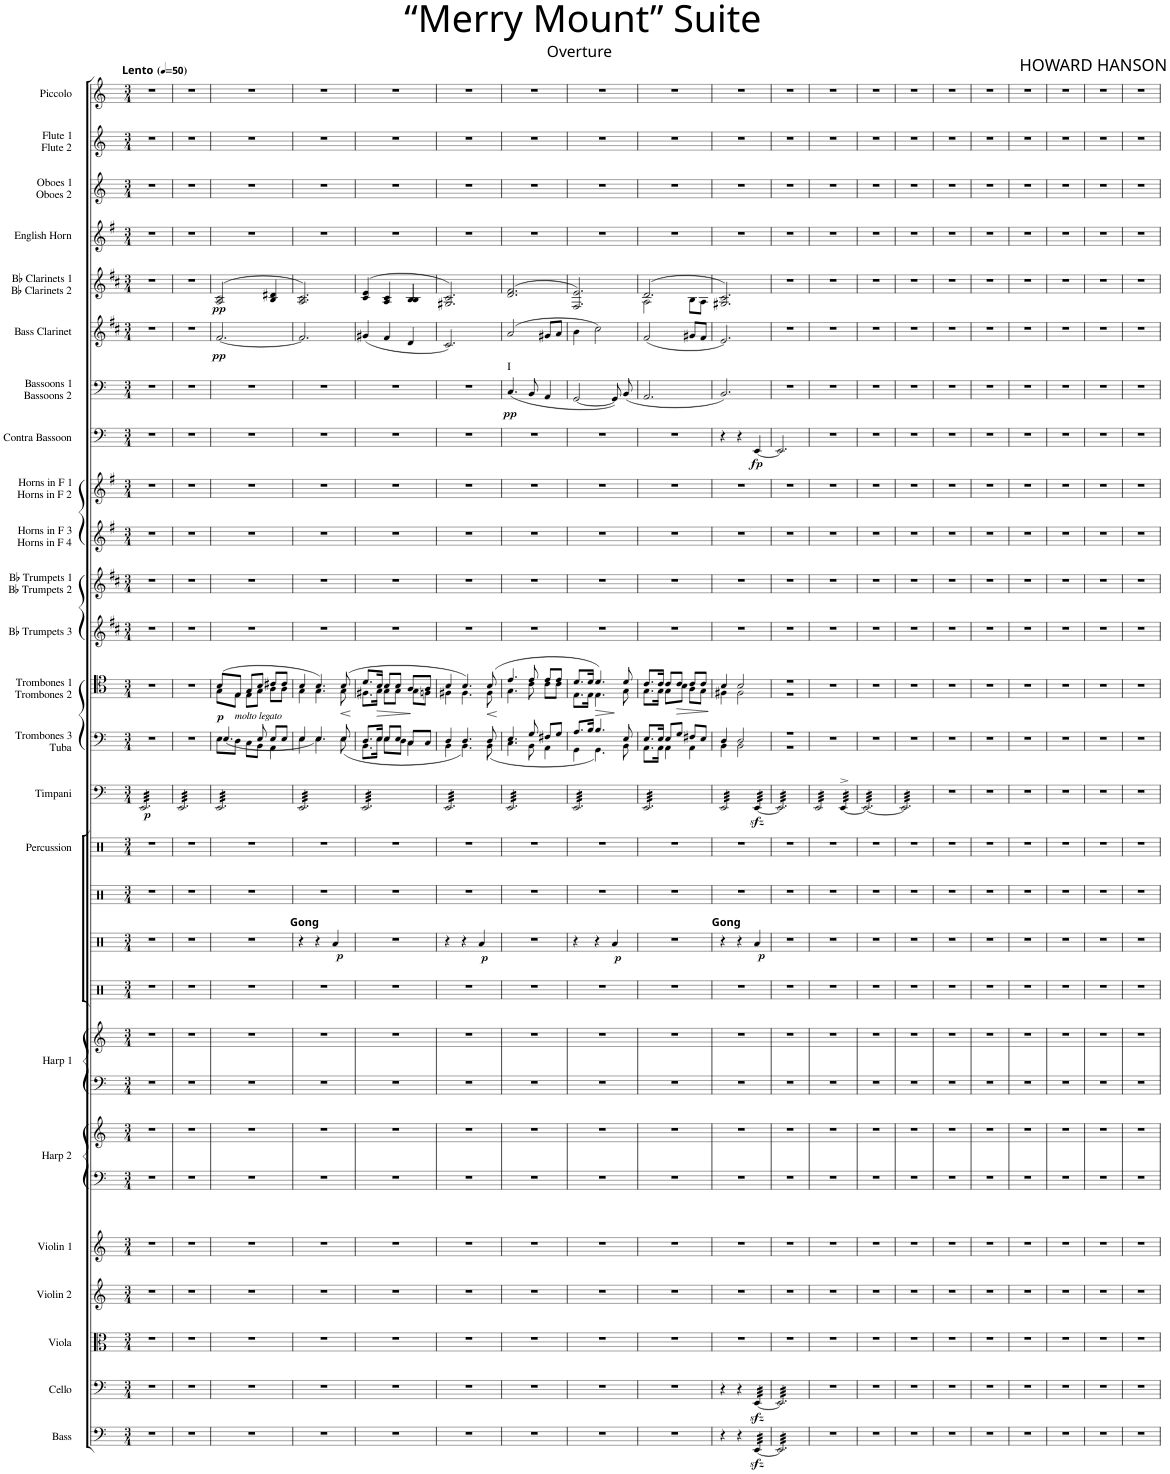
**kern	**kern	**kern	**kern	**kern	**kern	**kern	**kern	**kern	**kern	**kern	**dynam	**kern	**kern	**kern	**dynam	**kern	**kern	**dynam	**kern	**kern	**kern	**kern	**kern	**dynam	**kern	**dynam	**kern	**dynam	**kern	**dynam	**kern	**kern	**kern	**kern
*part26	*part25	*part24	*part23	*part22	*part21	*part21	*part20	*part20	*part19	*part18	*part18	*part17	*part16	*part15	*part15	*part14	*part13	*part13	*part12	*part11	*part10	*part9	*part8	*part8	*part7	*part7	*part6	*part6	*part5	*part5	*part4	*part3	*part2	*part1
*staff28	*staff27	*staff26	*staff25	*staff24	*staff23	*staff22	*staff21	*staff20	*staff19	*staff18	*staff18	*staff17	*staff16	*staff15	*staff15	*staff14	*staff13	*staff13	*staff12	*staff11	*staff10	*staff9	*staff8	*staff8	*staff7	*staff7	*staff6	*staff6	*staff5	*staff5	*staff4	*staff3	*staff2	*staff1
*I"Bass	*I"Cello	*I"Viola	*I"Violin 2	*I"Violin 1	*I"Harp 2	*	*I"Harp 1	*	*I"Cymbal	*I"Tam-Tam	*	*I"Cymbal	*I"Percussion	*I"Timpani	*	*I"Trombones 3 Tuba	*I"Trombones 1 Trombones 2	*	*I"Bb Trumpets 3	*I"Bb Trumpets 1 Bb Trumpets 2	*I"Horns in F 3 Horns in F 4	*I"Horns in F 1 Horns in F 2	*I"Contra Bassoon	*	*I"Bassoons 1 Bassoons 2	*	*I"Bass Clarinet	*	*I"Bb Clarinets 1 Bb Clarinets 2	*	*I"English Horn	*I"Oboes 1 Oboes 2	*I"Flute 1 Flute 2	*I"Piccolo
*I'Bass	*I'Cello	*I'Viola	*I'Viol. 2	*I'Viol. 1	*I'Harp 2	*	*I'Harp 1	*	*I'Cym	*	*	*I'Cym	*I'Percussion	*I'Timp.	*	*I'Trbs. 3 Tuba	*I'Trbs. 1 Trbs. 2	*	*I'Trpts. 3	*I'Trpts. 1 Trpts. 2	*I'Hns. 3 Hns. 4	*I'Hns. 1 Hns. 2	*I'C. B'ss'n	*	*I'B'ss'ns 1 B'ss'ns 2	*	*I'Bass. Cl.	*	*I'Cls. 1 Cls. 2	*	*I'Engl. Hn.	*I'Obs. 1 Obs. 2	*	*I'Picc.
*clefF4	*clefF4	*clefC3	*clefG2	*clefG2	*clefF4	*clefG2	*clefF4	*clefG2	*clefX	*clefX	*	*clefX	*clefX	*clefF4	*	*clefF4	*clefC4	*	*clefG2	*clefG2	*clefG2	*clefG2	*clefF4	*	*clefF4	*	*clefG2	*	*clefG2	*	*clefG2	*clefG2	*clefG2	*clefG2
*Trd7c12	*	*	*	*	*	*	*	*	*	*	*	*	*	*	*	*	*	*	*Trd1c2	*Trd1c2	*Trd4c7	*Trd4c7	*Trd7c12	*	*	*	*Trd8c14	*	*Trd1c2	*	*Trd4c7	*	*	*Trd-7c-12
*k[]	*k[]	*k[]	*k[]	*k[]	*k[]	*k[]	*k[]	*k[]	*k[]	*k[]	*	*k[]	*k[]	*k[]	*	*k[]	*k[]	*	*k[f#c#]	*k[f#c#]	*k[f#]	*k[f#]	*k[]	*	*k[]	*	*k[f#c#]	*	*k[f#c#]	*	*k[f#]	*k[]	*k[]	*k[]
*M3/4	*M3/4	*M3/4	*M3/4	*M3/4	*M3/4	*M3/4	*M3/4	*M3/4	*M3/4	*M3/4	*	*M3/4	*M3/4	*M3/4	*	*M3/4	*M3/4	*	*M3/4	*M3/4	*M3/4	*M3/4	*M3/4	*	*M3/4	*	*M3/4	*	*M3/4	*	*M3/4	*M3/4	*M3/4	*M3/4
*MM50	*MM50	*MM50	*MM50	*MM50	*MM50	*MM50	*MM50	*MM50	*MM50	*MM50	*	*MM50	*MM50	*MM50	*	*MM50	*MM50	*	*MM50	*MM50	*MM50	*MM50	*MM50	*	*MM50	*	*MM50	*	*MM50	*	*MM50	*MM50	*MM50	*MM50
=1	=1	=1	=1	=1	=1	=1	=1	=1	=1	=1	=1	=1	=1	=1	=1	=1	=1	=1	=1	=1	=1	=1	=1	=1	=1	=1	=1	=1	=1	=1	=1	=1	=1	=1
!	!	!	!	!	!	!	!	!	!	!	!	!	!	!	!	!	!	!	!	!	!	!	!	!	!	!	!	!	!	!	!	!	!	!LO:TX:a:B:t=Lento
!	!	!	!	!	!	!	!	!	!	!	!	!	!	!	!LO:DY:b	!	!	!	!	!	!	!	!	!	!	!	!	!	!	!	!	!	!	!
*	*	*	*	*	*	*	*	*	*	*	*	*	*	*tremolo	*	*	*	*	*	*	*	*	*	*	*	*	*	*	*	*	*	*	*	*
2.r	2.r	2.r	2.r	2.r	2.r	2.r	2.r	2.r	2.r	2.r	.	2.r	2.r	32EE/LLL	p	2.r	2.r	.	2.r	2.r	2.r	2.r	2.r	.	2.r	.	2.r	.	2.r	.	2.r	2.r	2.r	2.r
.	.	.	.	.	.	.	.	.	.	.	.	.	.	32EE/	.	.	.	.	.	.	.	.	.	.	.	.	.	.	.	.	.	.	.	.
.	.	.	.	.	.	.	.	.	.	.	.	.	.	32EE/	.	.	.	.	.	.	.	.	.	.	.	.	.	.	.	.	.	.	.	.
.	.	.	.	.	.	.	.	.	.	.	.	.	.	32EE/	.	.	.	.	.	.	.	.	.	.	.	.	.	.	.	.	.	.	.	.
.	.	.	.	.	.	.	.	.	.	.	.	.	.	32EE/	.	.	.	.	.	.	.	.	.	.	.	.	.	.	.	.	.	.	.	.
.	.	.	.	.	.	.	.	.	.	.	.	.	.	32EE/	.	.	.	.	.	.	.	.	.	.	.	.	.	.	.	.	.	.	.	.
.	.	.	.	.	.	.	.	.	.	.	.	.	.	32EE/	.	.	.	.	.	.	.	.	.	.	.	.	.	.	.	.	.	.	.	.
.	.	.	.	.	.	.	.	.	.	.	.	.	.	32EE/	.	.	.	.	.	.	.	.	.	.	.	.	.	.	.	.	.	.	.	.
.	.	.	.	.	.	.	.	.	.	.	.	.	.	32EE/	.	.	.	.	.	.	.	.	.	.	.	.	.	.	.	.	.	.	.	.
.	.	.	.	.	.	.	.	.	.	.	.	.	.	32EE/	.	.	.	.	.	.	.	.	.	.	.	.	.	.	.	.	.	.	.	.
.	.	.	.	.	.	.	.	.	.	.	.	.	.	32EE/	.	.	.	.	.	.	.	.	.	.	.	.	.	.	.	.	.	.	.	.
.	.	.	.	.	.	.	.	.	.	.	.	.	.	32EE/	.	.	.	.	.	.	.	.	.	.	.	.	.	.	.	.	.	.	.	.
.	.	.	.	.	.	.	.	.	.	.	.	.	.	32EE/	.	.	.	.	.	.	.	.	.	.	.	.	.	.	.	.	.	.	.	.
.	.	.	.	.	.	.	.	.	.	.	.	.	.	32EE/	.	.	.	.	.	.	.	.	.	.	.	.	.	.	.	.	.	.	.	.
.	.	.	.	.	.	.	.	.	.	.	.	.	.	32EE/	.	.	.	.	.	.	.	.	.	.	.	.	.	.	.	.	.	.	.	.
.	.	.	.	.	.	.	.	.	.	.	.	.	.	32EE/	.	.	.	.	.	.	.	.	.	.	.	.	.	.	.	.	.	.	.	.
.	.	.	.	.	.	.	.	.	.	.	.	.	.	32EE/	.	.	.	.	.	.	.	.	.	.	.	.	.	.	.	.	.	.	.	.
.	.	.	.	.	.	.	.	.	.	.	.	.	.	32EE/	.	.	.	.	.	.	.	.	.	.	.	.	.	.	.	.	.	.	.	.
.	.	.	.	.	.	.	.	.	.	.	.	.	.	32EE/	.	.	.	.	.	.	.	.	.	.	.	.	.	.	.	.	.	.	.	.
.	.	.	.	.	.	.	.	.	.	.	.	.	.	32EE/	.	.	.	.	.	.	.	.	.	.	.	.	.	.	.	.	.	.	.	.
.	.	.	.	.	.	.	.	.	.	.	.	.	.	32EE/	.	.	.	.	.	.	.	.	.	.	.	.	.	.	.	.	.	.	.	.
.	.	.	.	.	.	.	.	.	.	.	.	.	.	32EE/	.	.	.	.	.	.	.	.	.	.	.	.	.	.	.	.	.	.	.	.
.	.	.	.	.	.	.	.	.	.	.	.	.	.	32EE/	.	.	.	.	.	.	.	.	.	.	.	.	.	.	.	.	.	.	.	.
.	.	.	.	.	.	.	.	.	.	.	.	.	.	32EE/JJJ	.	.	.	.	.	.	.	.	.	.	.	.	.	.	.	.	.	.	.	.
=2	=2	=2	=2	=2	=2	=2	=2	=2	=2	=2	=2	=2	=2	=2	=2	=2	=2	=2	=2	=2	=2	=2	=2	=2	=2	=2	=2	=2	=2	=2	=2	=2	=2	=2
2.r	2.r	2.r	2.r	2.r	2.r	2.r	2.r	2.r	2.r	2.r	.	2.r	2.r	32EE/LLL	.	2.r	2.r	.	2.r	2.r	2.r	2.r	2.r	.	2.r	.	2.r	.	2.r	.	2.r	2.r	2.r	2.r
.	.	.	.	.	.	.	.	.	.	.	.	.	.	32EE/	.	.	.	.	.	.	.	.	.	.	.	.	.	.	.	.	.	.	.	.
.	.	.	.	.	.	.	.	.	.	.	.	.	.	32EE/	.	.	.	.	.	.	.	.	.	.	.	.	.	.	.	.	.	.	.	.
.	.	.	.	.	.	.	.	.	.	.	.	.	.	32EE/	.	.	.	.	.	.	.	.	.	.	.	.	.	.	.	.	.	.	.	.
.	.	.	.	.	.	.	.	.	.	.	.	.	.	32EE/	.	.	.	.	.	.	.	.	.	.	.	.	.	.	.	.	.	.	.	.
.	.	.	.	.	.	.	.	.	.	.	.	.	.	32EE/	.	.	.	.	.	.	.	.	.	.	.	.	.	.	.	.	.	.	.	.
.	.	.	.	.	.	.	.	.	.	.	.	.	.	32EE/	.	.	.	.	.	.	.	.	.	.	.	.	.	.	.	.	.	.	.	.
.	.	.	.	.	.	.	.	.	.	.	.	.	.	32EE/	.	.	.	.	.	.	.	.	.	.	.	.	.	.	.	.	.	.	.	.
.	.	.	.	.	.	.	.	.	.	.	.	.	.	32EE/	.	.	.	.	.	.	.	.	.	.	.	.	.	.	.	.	.	.	.	.
.	.	.	.	.	.	.	.	.	.	.	.	.	.	32EE/	.	.	.	.	.	.	.	.	.	.	.	.	.	.	.	.	.	.	.	.
.	.	.	.	.	.	.	.	.	.	.	.	.	.	32EE/	.	.	.	.	.	.	.	.	.	.	.	.	.	.	.	.	.	.	.	.
.	.	.	.	.	.	.	.	.	.	.	.	.	.	32EE/	.	.	.	.	.	.	.	.	.	.	.	.	.	.	.	.	.	.	.	.
.	.	.	.	.	.	.	.	.	.	.	.	.	.	32EE/	.	.	.	.	.	.	.	.	.	.	.	.	.	.	.	.	.	.	.	.
.	.	.	.	.	.	.	.	.	.	.	.	.	.	32EE/	.	.	.	.	.	.	.	.	.	.	.	.	.	.	.	.	.	.	.	.
.	.	.	.	.	.	.	.	.	.	.	.	.	.	32EE/	.	.	.	.	.	.	.	.	.	.	.	.	.	.	.	.	.	.	.	.
.	.	.	.	.	.	.	.	.	.	.	.	.	.	32EE/	.	.	.	.	.	.	.	.	.	.	.	.	.	.	.	.	.	.	.	.
.	.	.	.	.	.	.	.	.	.	.	.	.	.	32EE/	.	.	.	.	.	.	.	.	.	.	.	.	.	.	.	.	.	.	.	.
.	.	.	.	.	.	.	.	.	.	.	.	.	.	32EE/	.	.	.	.	.	.	.	.	.	.	.	.	.	.	.	.	.	.	.	.
.	.	.	.	.	.	.	.	.	.	.	.	.	.	32EE/	.	.	.	.	.	.	.	.	.	.	.	.	.	.	.	.	.	.	.	.
.	.	.	.	.	.	.	.	.	.	.	.	.	.	32EE/	.	.	.	.	.	.	.	.	.	.	.	.	.	.	.	.	.	.	.	.
.	.	.	.	.	.	.	.	.	.	.	.	.	.	32EE/	.	.	.	.	.	.	.	.	.	.	.	.	.	.	.	.	.	.	.	.
.	.	.	.	.	.	.	.	.	.	.	.	.	.	32EE/	.	.	.	.	.	.	.	.	.	.	.	.	.	.	.	.	.	.	.	.
.	.	.	.	.	.	.	.	.	.	.	.	.	.	32EE/	.	.	.	.	.	.	.	.	.	.	.	.	.	.	.	.	.	.	.	.
.	.	.	.	.	.	.	.	.	.	.	.	.	.	32EE/JJJ	.	.	.	.	.	.	.	.	.	.	.	.	.	.	.	.	.	.	.	.
=3	=3	=3	=3	=3	=3	=3	=3	=3	=3	=3	=3	=3	=3	=3	=3	=3	=3	=3	=3	=3	=3	=3	=3	=3	=3	=3	=3	=3	=3	=3	=3	=3	=3	=3
*	*	*	*	*	*	*	*	*	*	*	*	*	*	*	*	*^	*^	*	*	*	*	*	*	*	*	*	*	*	*	*	*	*	*	*
!	!	!	!	!	!	!	!	!	!	!	!	!	!	!	!	!	!	!	!	!LO:DY:b	!	!	!	!	!	!	!	!	!	!LO:DY:b	!	!LO:DY:b	!	!	!	!
2.r	2.r	2.r	2.r	2.r	2.r	2.r	2.r	2.r	2.r	2.r	.	2.r	2.r	32EE/LLL	.	(<4.E/	8E\L	(8B/L	8G\L	p	2.r	2.r	2.r	2.r	2.r	.	2.r	.	[2.f#/	pp	(>2A/ 2c#/	pp	2.r	2.r	2.r	2.r
.	.	.	.	.	.	.	.	.	.	.	.	.	.	32EE/	.	.	.	.	.	.	.	.	.	.	.	.	.	.	.	.	.	.	.	.	.	.
.	.	.	.	.	.	.	.	.	.	.	.	.	.	32EE/	.	.	.	.	.	.	.	.	.	.	.	.	.	.	.	.	.	.	.	.	.	.
.	.	.	.	.	.	.	.	.	.	.	.	.	.	32EE/	.	.	.	.	.	.	.	.	.	.	.	.	.	.	.	.	.	.	.	.	.	.
!	!	!	!	!	!	!	!	!	!	!	!	!	!	!	!	!	!	!LO:TX:b:i:t=molto legato	!	!	!	!	!	!	!	!	!	!	!	!	!	!	!	!	!	!
.	.	.	.	.	.	.	.	.	.	.	.	.	.	32EE/	.	.	8D\J	8E/J	8E\J	.	.	.	.	.	.	.	.	.	.	.	.	.	.	.	.	.
.	.	.	.	.	.	.	.	.	.	.	.	.	.	32EE/	.	.	.	.	.	.	.	.	.	.	.	.	.	.	.	.	.	.	.	.	.	.
.	.	.	.	.	.	.	.	.	.	.	.	.	.	32EE/	.	.	.	.	.	.	.	.	.	.	.	.	.	.	.	.	.	.	.	.	.	.
.	.	.	.	.	.	.	.	.	.	.	.	.	.	32EE/	.	.	.	.	.	.	.	.	.	.	.	.	.	.	.	.	.	.	.	.	.	.
.	.	.	.	.	.	.	.	.	.	.	.	.	.	32EE/	.	.	8C\L	8G/L	8E\L	.	.	.	.	.	.	.	.	.	.	.	.	.	.	.	.	.
.	.	.	.	.	.	.	.	.	.	.	.	.	.	32EE/	.	.	.	.	.	.	.	.	.	.	.	.	.	.	.	.	.	.	.	.	.	.
.	.	.	.	.	.	.	.	.	.	.	.	.	.	32EE/	.	.	.	.	.	.	.	.	.	.	.	.	.	.	.	.	.	.	.	.	.	.
.	.	.	.	.	.	.	.	.	.	.	.	.	.	32EE/	.	.	.	.	.	.	.	.	.	.	.	.	.	.	.	.	.	.	.	.	.	.
.	.	.	.	.	.	.	.	.	.	.	.	.	.	32EE/	.	8E/	8BB\J	8B/J	8G\J	.	.	.	.	.	.	.	.	.	.	.	.	.	.	.	.	.
.	.	.	.	.	.	.	.	.	.	.	.	.	.	32EE/	.	.	.	.	.	.	.	.	.	.	.	.	.	.	.	.	.	.	.	.	.	.
.	.	.	.	.	.	.	.	.	.	.	.	.	.	32EE/	.	.	.	.	.	.	.	.	.	.	.	.	.	.	.	.	.	.	.	.	.	.
.	.	.	.	.	.	.	.	.	.	.	.	.	.	32EE/	.	.	.	.	.	.	.	.	.	.	.	.	.	.	.	.	.	.	.	.	.	.
.	.	.	.	.	.	.	.	.	.	.	.	.	.	32EE/	.	8E/L	4AA\	8c#X/L	8A\L	.	.	.	.	.	.	.	.	.	.	.	4B/ 4d#X/	.	.	.	.	.
.	.	.	.	.	.	.	.	.	.	.	.	.	.	32EE/	.	.	.	.	.	.	.	.	.	.	.	.	.	.	.	.	.	.	.	.	.	.
.	.	.	.	.	.	.	.	.	.	.	.	.	.	32EE/	.	.	.	.	.	.	.	.	.	.	.	.	.	.	.	.	.	.	.	.	.	.
.	.	.	.	.	.	.	.	.	.	.	.	.	.	32EE/	.	.	.	.	.	.	.	.	.	.	.	.	.	.	.	.	.	.	.	.	.	.
.	.	.	.	.	.	.	.	.	.	.	.	.	.	32EE/	.	8E/J	.	8c#/J	8A\J	.	.	.	.	.	.	.	.	.	.	.	.	.	.	.	.	.
.	.	.	.	.	.	.	.	.	.	.	.	.	.	32EE/	.	.	.	.	.	.	.	.	.	.	.	.	.	.	.	.	.	.	.	.	.	.
.	.	.	.	.	.	.	.	.	.	.	.	.	.	32EE/	.	.	.	.	.	.	.	.	.	.	.	.	.	.	.	.	.	.	.	.	.	.
.	.	.	.	.	.	.	.	.	.	.	.	.	.	32EE/JJJ	.	.	.	.	.	.	.	.	.	.	.	.	.	.	.	.	.	.	.	.	.	.
=4	=4	=4	=4	=4	=4	=4	=4	=4	=4	=4	=4	=4	=4	=4	=4	=4	=4	=4	=4	=4	=4	=4	=4	=4	=4	=4	=4	=4	=4	=4	=4	=4	=4	=4	=4	=4
!	!	!	!	!	!	!	!	!	!	!LO:TX:a:B:t=Gong	!	!	!	!	!	!	!	!	!	!	!	!	!	!	!	!	!	!	!	!	!	!	!	!	!	!
2.r	2.r	2.r	2.r	2.r	2.r	2.r	2.r	2.r	2.r	4r	.	2.r	2.r	32EE/LLL	.	4E/	4E\	4B/	4G\	.	2.r	2.r	2.r	2.r	2.r	.	2.r	.	2.f#/]	.	2.A/ 2.c#/)	.	2.r	2.r	2.r	2.r
.	.	.	.	.	.	.	.	.	.	.	.	.	.	32EE/	.	.	.	.	.	.	.	.	.	.	.	.	.	.	.	.	.	.	.	.	.	.
.	.	.	.	.	.	.	.	.	.	.	.	.	.	32EE/	.	.	.	.	.	.	.	.	.	.	.	.	.	.	.	.	.	.	.	.	.	.
.	.	.	.	.	.	.	.	.	.	.	.	.	.	32EE/	.	.	.	.	.	.	.	.	.	.	.	.	.	.	.	.	.	.	.	.	.	.
.	.	.	.	.	.	.	.	.	.	.	.	.	.	32EE/	.	.	.	.	.	.	.	.	.	.	.	.	.	.	.	.	.	.	.	.	.	.
.	.	.	.	.	.	.	.	.	.	.	.	.	.	32EE/	.	.	.	.	.	.	.	.	.	.	.	.	.	.	.	.	.	.	.	.	.	.
.	.	.	.	.	.	.	.	.	.	.	.	.	.	32EE/	.	.	.	.	.	.	.	.	.	.	.	.	.	.	.	.	.	.	.	.	.	.
.	.	.	.	.	.	.	.	.	.	.	.	.	.	32EE/	.	.	.	.	.	.	.	.	.	.	.	.	.	.	.	.	.	.	.	.	.	.
.	.	.	.	.	.	.	.	.	.	4r	.	.	.	32EE/	.	4.E/	4.E\)	4.B/)	4.G\	.	.	.	.	.	.	.	.	.	.	.	.	.	.	.	.	.
.	.	.	.	.	.	.	.	.	.	.	.	.	.	32EE/	.	.	.	.	.	.	.	.	.	.	.	.	.	.	.	.	.	.	.	.	.	.
.	.	.	.	.	.	.	.	.	.	.	.	.	.	32EE/	.	.	.	.	.	.	.	.	.	.	.	.	.	.	.	.	.	.	.	.	.	.
.	.	.	.	.	.	.	.	.	.	.	.	.	.	32EE/	.	.	.	.	.	.	.	.	.	.	.	.	.	.	.	.	.	.	.	.	.	.
.	.	.	.	.	.	.	.	.	.	.	.	.	.	32EE/	.	.	.	.	.	.	.	.	.	.	.	.	.	.	.	.	.	.	.	.	.	.
.	.	.	.	.	.	.	.	.	.	.	.	.	.	32EE/	.	.	.	.	.	.	.	.	.	.	.	.	.	.	.	.	.	.	.	.	.	.
.	.	.	.	.	.	.	.	.	.	.	.	.	.	32EE/	.	.	.	.	.	.	.	.	.	.	.	.	.	.	.	.	.	.	.	.	.	.
.	.	.	.	.	.	.	.	.	.	.	.	.	.	32EE/	.	.	.	.	.	.	.	.	.	.	.	.	.	.	.	.	.	.	.	.	.	.
!	!	!	!	!	!	!	!	!	!	!	!LO:DY:b	!	!	!	!	!	!	!	!	!	!	!	!	!	!	!	!	!	!	!	!	!	!	!	!	!
.	.	.	.	.	.	.	.	.	.	4Ra/	p	.	.	32EE/	.	.	.	.	.	.	.	.	.	.	.	.	.	.	.	.	.	.	.	.	.	.
.	.	.	.	.	.	.	.	.	.	.	.	.	.	32EE/	.	.	.	.	.	.	.	.	.	.	.	.	.	.	.	.	.	.	.	.	.	.
.	.	.	.	.	.	.	.	.	.	.	.	.	.	32EE/	.	.	.	.	.	.	.	.	.	.	.	.	.	.	.	.	.	.	.	.	.	.
.	.	.	.	.	.	.	.	.	.	.	.	.	.	32EE/	.	.	.	.	.	.	.	.	.	.	.	.	.	.	.	.	.	.	.	.	.	.
!	!	!	!	!	!	!	!	!	!	!	!	!	!	!	!	!	!	!	!	!LO:HP:b	!	!	!	!	!	!	!	!	!	!	!	!	!	!	!	!
.	.	.	.	.	.	.	.	.	.	.	.	.	.	32EE/	.	8E/	(8E\	(8B/	8G\	<	.	.	.	.	.	.	.	.	.	.	.	.	.	.	.	.
.	.	.	.	.	.	.	.	.	.	.	.	.	.	32EE/	.	.	.	.	.	.	.	.	.	.	.	.	.	.	.	.	.	.	.	.	.	.
.	.	.	.	.	.	.	.	.	.	.	.	.	.	32EE/	.	.	.	.	.	.	.	.	.	.	.	.	.	.	.	.	.	.	.	.	.	.
.	.	.	.	.	.	.	.	.	.	.	.	.	.	32EE/JJJ	.	.	.	.	.	.	.	.	.	.	.	.	.	.	.	.	.	.	.	.	.	.
*	*	*	*	*	*	*	*	*	*	*	*	*	*	*	*	*v	*v	*	*	*	*	*	*	*	*	*	*	*	*	*	*	*	*	*	*	*
*	*	*	*	*	*	*	*	*	*	*	*	*	*	*	*	*	*v	*v	*	*	*	*	*	*	*	*	*	*	*	*	*	*	*	*	*
.	.	.	.	.	.	.	.	.	.	.	.	.	.	.	.	.	.	[	.	.	.	.	.	.	.	.	.	.	.	.	.	.	.	.
=5	=5	=5	=5	=5	=5	=5	=5	=5	=5	=5	=5	=5	=5	=5	=5	=5	=5	=5	=5	=5	=5	=5	=5	=5	=5	=5	=5	=5	=5	=5	=5	=5	=5	=5
*	*	*	*	*	*	*	*	*	*	*	*	*	*	*	*	*^	*^	*	*	*	*	*	*	*	*	*	*	*	*^	*	*	*	*	*
2.r	2.r	2.r	2.r	2.r	2.r	2.r	2.r	2.r	2.r	2.r	.	2.r	2.r	32EE/LLL	.	8.D/L	8.BB\L	8.d/L	8.F#X\L	.	2.r	2.r	2.r	2.r	2.r	.	2.r	.	(4g#X/	.	(4c#/ 4e/	2ryy	.	2.r	2.r	2.r	2.r
.	.	.	.	.	.	.	.	.	.	.	.	.	.	32EE/	.	.	.	.	.	.	.	.	.	.	.	.	.	.	.	.	.	.	.	.	.	.	.
.	.	.	.	.	.	.	.	.	.	.	.	.	.	32EE/	.	.	.	.	.	.	.	.	.	.	.	.	.	.	.	.	.	.	.	.	.	.	.
.	.	.	.	.	.	.	.	.	.	.	.	.	.	32EE/	.	.	.	.	.	.	.	.	.	.	.	.	.	.	.	.	.	.	.	.	.	.	.
.	.	.	.	.	.	.	.	.	.	.	.	.	.	32EE/	.	.	.	.	.	.	.	.	.	.	.	.	.	.	.	.	.	.	.	.	.	.	.
.	.	.	.	.	.	.	.	.	.	.	.	.	.	32EE/	.	.	.	.	.	.	.	.	.	.	.	.	.	.	.	.	.	.	.	.	.	.	.
!	!	!	!	!	!	!	!	!	!	!	!	!	!	!	!	!	!	!	!	!LO:HP:b	!	!	!	!	!	!	!	!	!	!	!	!	!	!	!	!	!
.	.	.	.	.	.	.	.	.	.	.	.	.	.	32EE/	.	16E/Jk	16E\Jk	16B/Jk	16G\Jk	>	.	.	.	.	.	.	.	.	.	.	.	.	.	.	.	.	.
.	.	.	.	.	.	.	.	.	.	.	.	.	.	32EE/	.	.	.	.	.	.	.	.	.	.	.	.	.	.	.	.	.	.	.	.	.	.	.
.	.	.	.	.	.	.	.	.	.	.	.	.	.	32EE/	.	8E/L	8E\L	8B/L	8G\L	]	.	.	.	.	.	.	.	.	4f#/	.	4A/ 4c#/	.	.	.	.	.	.
.	.	.	.	.	.	.	.	.	.	.	.	.	.	32EE/	.	.	.	.	.	.	.	.	.	.	.	.	.	.	.	.	.	.	.	.	.	.	.
.	.	.	.	.	.	.	.	.	.	.	.	.	.	32EE/	.	.	.	.	.	.	.	.	.	.	.	.	.	.	.	.	.	.	.	.	.	.	.
.	.	.	.	.	.	.	.	.	.	.	.	.	.	32EE/	.	.	.	.	.	.	.	.	.	.	.	.	.	.	.	.	.	.	.	.	.	.	.
.	.	.	.	.	.	.	.	.	.	.	.	.	.	32EE/	.	8E/J	8D\J	8B/J	8G\J	.	.	.	.	.	.	.	.	.	.	.	.	.	.	.	.	.	.
.	.	.	.	.	.	.	.	.	.	.	.	.	.	32EE/	.	.	.	.	.	.	.	.	.	.	.	.	.	.	.	.	.	.	.	.	.	.	.
.	.	.	.	.	.	.	.	.	.	.	.	.	.	32EE/	.	.	.	.	.	.	.	.	.	.	.	.	.	.	.	.	.	.	.	.	.	.	.
.	.	.	.	.	.	.	.	.	.	.	.	.	.	32EE/	.	.	.	.	.	.	.	.	.	.	.	.	.	.	.	.	.	.	.	.	.	.	.
.	.	.	.	.	.	.	.	.	.	.	.	.	.	32EE/	.	8C/L	4C\	8A/L	8G\L	.	.	.	.	.	.	.	.	.	4d/	.	4B/	4B/	.	.	.	.	.
.	.	.	.	.	.	.	.	.	.	.	.	.	.	32EE/	.	.	.	.	.	.	.	.	.	.	.	.	.	.	.	.	.	.	.	.	.	.	.
.	.	.	.	.	.	.	.	.	.	.	.	.	.	32EE/	.	.	.	.	.	.	.	.	.	.	.	.	.	.	.	.	.	.	.	.	.	.	.
.	.	.	.	.	.	.	.	.	.	.	.	.	.	32EE/	.	.	.	.	.	.	.	.	.	.	.	.	.	.	.	.	.	.	.	.	.	.	.
.	.	.	.	.	.	.	.	.	.	.	.	.	.	32EE/	.	8C/J	.	8A/J	8Fn\J	.	.	.	.	.	.	.	.	.	.	.	.	.	.	.	.	.	.
.	.	.	.	.	.	.	.	.	.	.	.	.	.	32EE/	.	.	.	.	.	.	.	.	.	.	.	.	.	.	.	.	.	.	.	.	.	.	.
.	.	.	.	.	.	.	.	.	.	.	.	.	.	32EE/	.	.	.	.	.	.	.	.	.	.	.	.	.	.	.	.	.	.	.	.	.	.	.
.	.	.	.	.	.	.	.	.	.	.	.	.	.	32EE/JJJ	.	.	.	.	.	.	.	.	.	.	.	.	.	.	.	.	.	.	.	.	.	.	.
*	*	*	*	*	*	*	*	*	*	*	*	*	*	*	*	*	*	*	*	*	*	*	*	*	*	*	*	*	*	*	*v	*v	*	*	*	*	*
=6	=6	=6	=6	=6	=6	=6	=6	=6	=6	=6	=6	=6	=6	=6	=6	=6	=6	=6	=6	=6	=6	=6	=6	=6	=6	=6	=6	=6	=6	=6	=6	=6	=6	=6	=6	=6
2.r	2.r	2.r	2.r	2.r	2.r	2.r	2.r	2.r	2.r	4r	.	2.r	2.r	32EE/LLL	.	4D/	4BB\	4B/	4F#X\	.	2.r	2.r	2.r	2.r	2.r	.	2.r	.	2.c#/)	.	2.G#X/ 2.c#/)	.	2.r	2.r	2.r	2.r
.	.	.	.	.	.	.	.	.	.	.	.	.	.	32EE/	.	.	.	.	.	.	.	.	.	.	.	.	.	.	.	.	.	.	.	.	.	.
.	.	.	.	.	.	.	.	.	.	.	.	.	.	32EE/	.	.	.	.	.	.	.	.	.	.	.	.	.	.	.	.	.	.	.	.	.	.
.	.	.	.	.	.	.	.	.	.	.	.	.	.	32EE/	.	.	.	.	.	.	.	.	.	.	.	.	.	.	.	.	.	.	.	.	.	.
.	.	.	.	.	.	.	.	.	.	.	.	.	.	32EE/	.	.	.	.	.	.	.	.	.	.	.	.	.	.	.	.	.	.	.	.	.	.
.	.	.	.	.	.	.	.	.	.	.	.	.	.	32EE/	.	.	.	.	.	.	.	.	.	.	.	.	.	.	.	.	.	.	.	.	.	.
.	.	.	.	.	.	.	.	.	.	.	.	.	.	32EE/	.	.	.	.	.	.	.	.	.	.	.	.	.	.	.	.	.	.	.	.	.	.
.	.	.	.	.	.	.	.	.	.	.	.	.	.	32EE/	.	.	.	.	.	.	.	.	.	.	.	.	.	.	.	.	.	.	.	.	.	.
.	.	.	.	.	.	.	.	.	.	4r	.	.	.	32EE/	.	4.D/	4.BB\)	4.B/)	4.F#\	.	.	.	.	.	.	.	.	.	.	.	.	.	.	.	.	.
.	.	.	.	.	.	.	.	.	.	.	.	.	.	32EE/	.	.	.	.	.	.	.	.	.	.	.	.	.	.	.	.	.	.	.	.	.	.
.	.	.	.	.	.	.	.	.	.	.	.	.	.	32EE/	.	.	.	.	.	.	.	.	.	.	.	.	.	.	.	.	.	.	.	.	.	.
.	.	.	.	.	.	.	.	.	.	.	.	.	.	32EE/	.	.	.	.	.	.	.	.	.	.	.	.	.	.	.	.	.	.	.	.	.	.
.	.	.	.	.	.	.	.	.	.	.	.	.	.	32EE/	.	.	.	.	.	.	.	.	.	.	.	.	.	.	.	.	.	.	.	.	.	.
.	.	.	.	.	.	.	.	.	.	.	.	.	.	32EE/	.	.	.	.	.	.	.	.	.	.	.	.	.	.	.	.	.	.	.	.	.	.
.	.	.	.	.	.	.	.	.	.	.	.	.	.	32EE/	.	.	.	.	.	.	.	.	.	.	.	.	.	.	.	.	.	.	.	.	.	.
.	.	.	.	.	.	.	.	.	.	.	.	.	.	32EE/	.	.	.	.	.	.	.	.	.	.	.	.	.	.	.	.	.	.	.	.	.	.
!	!	!	!	!	!	!	!	!	!	!	!LO:DY:b	!	!	!	!	!	!	!	!	!	!	!	!	!	!	!	!	!	!	!	!	!	!	!	!	!
.	.	.	.	.	.	.	.	.	.	4Ra/	p	.	.	32EE/	.	.	.	.	.	.	.	.	.	.	.	.	.	.	.	.	.	.	.	.	.	.
.	.	.	.	.	.	.	.	.	.	.	.	.	.	32EE/	.	.	.	.	.	.	.	.	.	.	.	.	.	.	.	.	.	.	.	.	.	.
.	.	.	.	.	.	.	.	.	.	.	.	.	.	32EE/	.	.	.	.	.	.	.	.	.	.	.	.	.	.	.	.	.	.	.	.	.	.
.	.	.	.	.	.	.	.	.	.	.	.	.	.	32EE/	.	.	.	.	.	.	.	.	.	.	.	.	.	.	.	.	.	.	.	.	.	.
!	!	!	!	!	!	!	!	!	!	!	!	!	!	!	!	!	!	!	!	!LO:HP:b	!	!	!	!	!	!	!	!	!	!	!	!	!	!	!	!
.	.	.	.	.	.	.	.	.	.	.	.	.	.	32EE/	.	8D/	(8BB\	(8B/	8F#\	<	.	.	.	.	.	.	.	.	.	.	.	.	.	.	.	.
.	.	.	.	.	.	.	.	.	.	.	.	.	.	32EE/	.	.	.	.	.	.	.	.	.	.	.	.	.	.	.	.	.	.	.	.	.	.
.	.	.	.	.	.	.	.	.	.	.	.	.	.	32EE/	.	.	.	.	.	.	.	.	.	.	.	.	.	.	.	.	.	.	.	.	.	.
.	.	.	.	.	.	.	.	.	.	.	.	.	.	32EE/JJJ	.	.	.	.	.	.	.	.	.	.	.	.	.	.	.	.	.	.	.	.	.	.
*	*	*	*	*	*	*	*	*	*	*	*	*	*	*	*	*v	*v	*	*	*	*	*	*	*	*	*	*	*	*	*	*	*	*	*	*	*
*	*	*	*	*	*	*	*	*	*	*	*	*	*	*	*	*	*v	*v	*	*	*	*	*	*	*	*	*	*	*	*	*	*	*	*	*
.	.	.	.	.	.	.	.	.	.	.	.	.	.	.	.	.	.	[	.	.	.	.	.	.	.	.	.	.	.	.	.	.	.	.
=7	=7	=7	=7	=7	=7	=7	=7	=7	=7	=7	=7	=7	=7	=7	=7	=7	=7	=7	=7	=7	=7	=7	=7	=7	=7	=7	=7	=7	=7	=7	=7	=7	=7	=7
*	*	*	*	*	*	*	*	*	*	*	*	*	*	*	*	*^	*^	*	*	*	*	*	*	*	*	*	*	*	*	*	*	*	*	*
!	!	!	!	!	!	!	!	!	!	!	!	!	!	!	!	!	!	!	!	!	!	!	!	!	!	!	!LO:TX:a:t=I	!	!	!	!	!	!	!	!	!
!	!	!	!	!	!	!	!	!	!	!	!	!	!	!	!	!	!	!	!	!	!	!	!	!	!	!	!	!LO:DY:b	!	!	!	!	!	!	!	!
2.r	2.r	2.r	2.r	2.r	2.r	2.r	2.r	2.r	2.r	2.r	.	2.r	2.r	32EE/LLL	.	4.E/	4.C\	4.e/	4.G\	.	2.r	2.r	2.r	2.r	2.r	.	(4.C/	pp	(2a/	.	(>2.d/ 2.f#/	.	2.r	2.r	2.r	2.r
.	.	.	.	.	.	.	.	.	.	.	.	.	.	32EE/	.	.	.	.	.	.	.	.	.	.	.	.	.	.	.	.	.	.	.	.	.	.
.	.	.	.	.	.	.	.	.	.	.	.	.	.	32EE/	.	.	.	.	.	.	.	.	.	.	.	.	.	.	.	.	.	.	.	.	.	.
.	.	.	.	.	.	.	.	.	.	.	.	.	.	32EE/	.	.	.	.	.	.	.	.	.	.	.	.	.	.	.	.	.	.	.	.	.	.
.	.	.	.	.	.	.	.	.	.	.	.	.	.	32EE/	.	.	.	.	.	.	.	.	.	.	.	.	.	.	.	.	.	.	.	.	.	.
.	.	.	.	.	.	.	.	.	.	.	.	.	.	32EE/	.	.	.	.	.	.	.	.	.	.	.	.	.	.	.	.	.	.	.	.	.	.
.	.	.	.	.	.	.	.	.	.	.	.	.	.	32EE/	.	.	.	.	.	.	.	.	.	.	.	.	.	.	.	.	.	.	.	.	.	.
.	.	.	.	.	.	.	.	.	.	.	.	.	.	32EE/	.	.	.	.	.	.	.	.	.	.	.	.	.	.	.	.	.	.	.	.	.	.
.	.	.	.	.	.	.	.	.	.	.	.	.	.	32EE/	.	.	.	.	.	.	.	.	.	.	.	.	.	.	.	.	.	.	.	.	.	.
.	.	.	.	.	.	.	.	.	.	.	.	.	.	32EE/	.	.	.	.	.	.	.	.	.	.	.	.	.	.	.	.	.	.	.	.	.	.
.	.	.	.	.	.	.	.	.	.	.	.	.	.	32EE/	.	.	.	.	.	.	.	.	.	.	.	.	.	.	.	.	.	.	.	.	.	.
.	.	.	.	.	.	.	.	.	.	.	.	.	.	32EE/	.	.	.	.	.	.	.	.	.	.	.	.	.	.	.	.	.	.	.	.	.	.
.	.	.	.	.	.	.	.	.	.	.	.	.	.	32EE/	.	8G/	8BB\	8e/	8c\	.	.	.	.	.	.	.	8BB/	.	.	.	.	.	.	.	.	.
.	.	.	.	.	.	.	.	.	.	.	.	.	.	32EE/	.	.	.	.	.	.	.	.	.	.	.	.	.	.	.	.	.	.	.	.	.	.
.	.	.	.	.	.	.	.	.	.	.	.	.	.	32EE/	.	.	.	.	.	.	.	.	.	.	.	.	.	.	.	.	.	.	.	.	.	.
.	.	.	.	.	.	.	.	.	.	.	.	.	.	32EE/	.	.	.	.	.	.	.	.	.	.	.	.	.	.	.	.	.	.	.	.	.	.
.	.	.	.	.	.	.	.	.	.	.	.	.	.	32EE/	.	8F#X/L	4AA\	8e/L	8c\L	.	.	.	.	.	.	.	4AA/	.	8g#X/L	.	.	.	.	.	.	.
.	.	.	.	.	.	.	.	.	.	.	.	.	.	32EE/	.	.	.	.	.	.	.	.	.	.	.	.	.	.	.	.	.	.	.	.	.	.
.	.	.	.	.	.	.	.	.	.	.	.	.	.	32EE/	.	.	.	.	.	.	.	.	.	.	.	.	.	.	.	.	.	.	.	.	.	.
.	.	.	.	.	.	.	.	.	.	.	.	.	.	32EE/	.	.	.	.	.	.	.	.	.	.	.	.	.	.	.	.	.	.	.	.	.	.
.	.	.	.	.	.	.	.	.	.	.	.	.	.	32EE/	.	8G/J	.	8e/J	8c\J	.	.	.	.	.	.	.	.	.	8a/J	.	.	.	.	.	.	.
.	.	.	.	.	.	.	.	.	.	.	.	.	.	32EE/	.	.	.	.	.	.	.	.	.	.	.	.	.	.	.	.	.	.	.	.	.	.
.	.	.	.	.	.	.	.	.	.	.	.	.	.	32EE/	.	.	.	.	.	.	.	.	.	.	.	.	.	.	.	.	.	.	.	.	.	.
.	.	.	.	.	.	.	.	.	.	.	.	.	.	32EE/JJJ	.	.	.	.	.	.	.	.	.	.	.	.	.	.	.	.	.	.	.	.	.	.
=8	=8	=8	=8	=8	=8	=8	=8	=8	=8	=8	=8	=8	=8	=8	=8	=8	=8	=8	=8	=8	=8	=8	=8	=8	=8	=8	=8	=8	=8	=8	=8	=8	=8	=8	=8	=8
2.r	2.r	2.r	2.r	2.r	2.r	2.r	2.r	2.r	2.r	4r	.	2.r	2.r	32EE/LLL	.	8.A/L	4GG\	8.d/L	8.E\L	.	2.r	2.r	2.r	2.r	2.r	.	[2GG/	.	4b\	.	2.F#/ 2.e/)	.	2.r	2.r	2.r	2.r
.	.	.	.	.	.	.	.	.	.	.	.	.	.	32EE/	.	.	.	.	.	.	.	.	.	.	.	.	.	.	.	.	.	.	.	.	.	.
.	.	.	.	.	.	.	.	.	.	.	.	.	.	32EE/	.	.	.	.	.	.	.	.	.	.	.	.	.	.	.	.	.	.	.	.	.	.
.	.	.	.	.	.	.	.	.	.	.	.	.	.	32EE/	.	.	.	.	.	.	.	.	.	.	.	.	.	.	.	.	.	.	.	.	.	.
.	.	.	.	.	.	.	.	.	.	.	.	.	.	32EE/	.	.	.	.	.	.	.	.	.	.	.	.	.	.	.	.	.	.	.	.	.	.
.	.	.	.	.	.	.	.	.	.	.	.	.	.	32EE/	.	.	.	.	.	.	.	.	.	.	.	.	.	.	.	.	.	.	.	.	.	.
.	.	.	.	.	.	.	.	.	.	.	.	.	.	32EE/	.	16B/Jk	.	16d/Jk	16E\Jk	.	.	.	.	.	.	.	.	.	.	.	.	.	.	.	.	.
.	.	.	.	.	.	.	.	.	.	.	.	.	.	32EE/	.	.	.	.	.	.	.	.	.	.	.	.	.	.	.	.	.	.	.	.	.	.
!	!	!	!	!	!	!	!	!	!	!	!	!	!	!	!	!	!	!	!	!LO:HP:b	!	!	!	!	!	!	!	!	!	!	!	!	!	!	!	!
.	.	.	.	.	.	.	.	.	.	4r	.	.	.	32EE/	.	4.B/	4.GG\)	4.d/)	4.E\	>	.	.	.	.	.	.	.	.	2cc#\)	.	.	.	.	.	.	.
.	.	.	.	.	.	.	.	.	.	.	.	.	.	32EE/	.	.	.	.	.	.	.	.	.	.	.	.	.	.	.	.	.	.	.	.	.	.
.	.	.	.	.	.	.	.	.	.	.	.	.	.	32EE/	.	.	.	.	.	.	.	.	.	.	.	.	.	.	.	.	.	.	.	.	.	.
.	.	.	.	.	.	.	.	.	.	.	.	.	.	32EE/	.	.	.	.	.	.	.	.	.	.	.	.	.	.	.	.	.	.	.	.	.	.
.	.	.	.	.	.	.	.	.	.	.	.	.	.	32EE/	.	.	.	.	.	.	.	.	.	.	.	.	.	.	.	.	.	.	.	.	.	.
.	.	.	.	.	.	.	.	.	.	.	.	.	.	32EE/	.	.	.	.	.	.	.	.	.	.	.	.	.	.	.	.	.	.	.	.	.	.
.	.	.	.	.	.	.	.	.	.	.	.	.	.	32EE/	.	.	.	.	.	.	.	.	.	.	.	.	.	.	.	.	.	.	.	.	.	.
.	.	.	.	.	.	.	.	.	.	.	.	.	.	32EE/	.	.	.	.	.	.	.	.	.	.	.	.	.	.	.	.	.	.	.	.	.	.
!	!	!	!	!	!	!	!	!	!	!	!LO:DY:b	!	!	!	!	!	!	!	!	!	!	!	!	!	!	!	!	!	!	!	!	!	!	!	!	!
.	.	.	.	.	.	.	.	.	.	4Ra/	p	.	.	32EE/	.	.	.	.	.	.	.	.	.	.	.	.	8GG/L])	.	.	.	.	.	.	.	.	.
.	.	.	.	.	.	.	.	.	.	.	.	.	.	32EE/	.	.	.	.	.	.	.	.	.	.	.	.	.	.	.	.	.	.	.	.	.	.
.	.	.	.	.	.	.	.	.	.	.	.	.	.	32EE/	.	.	.	.	.	.	.	.	.	.	.	.	.	.	.	.	.	.	.	.	.	.
.	.	.	.	.	.	.	.	.	.	.	.	.	.	32EE/	.	.	.	.	.	.	.	.	.	.	.	.	.	.	.	.	.	.	.	.	.	.
.	.	.	.	.	.	.	.	.	.	.	.	.	.	32EE/	.	8E/	8BB\	8d/	8G\	]	.	.	.	.	.	.	(8BB/J	.	.	.	.	.	.	.	.	.
.	.	.	.	.	.	.	.	.	.	.	.	.	.	32EE/	.	.	.	.	.	.	.	.	.	.	.	.	.	.	.	.	.	.	.	.	.	.
.	.	.	.	.	.	.	.	.	.	.	.	.	.	32EE/	.	.	.	.	.	.	.	.	.	.	.	.	.	.	.	.	.	.	.	.	.	.
.	.	.	.	.	.	.	.	.	.	.	.	.	.	32EE/JJJ	.	.	.	.	.	.	.	.	.	.	.	.	.	.	.	.	.	.	.	.	.	.
=9	=9	=9	=9	=9	=9	=9	=9	=9	=9	=9	=9	=9	=9	=9	=9	=9	=9	=9	=9	=9	=9	=9	=9	=9	=9	=9	=9	=9	=9	=9	=9	=9	=9	=9	=9	=9
*	*	*	*	*	*	*	*	*	*	*	*	*	*	*	*	*	*	*	*	*	*	*	*	*	*	*	*	*	*	*	*^	*	*	*	*	*
2.r	2.r	2.r	2.r	2.r	2.r	2.r	2.r	2.r	2.r	2.r	.	2.r	2.r	32EE/LLL	.	8.E/L	8.AA\L	8.c/L	8.G\L	.	2.r	2.r	2.r	2.r	2.r	.	2.AA/	.	(2f#/	.	(2.d/	2A\	.	2.r	2.r	2.r	2.r
.	.	.	.	.	.	.	.	.	.	.	.	.	.	32EE/	.	.	.	.	.	.	.	.	.	.	.	.	.	.	.	.	.	.	.	.	.	.	.
.	.	.	.	.	.	.	.	.	.	.	.	.	.	32EE/	.	.	.	.	.	.	.	.	.	.	.	.	.	.	.	.	.	.	.	.	.	.	.
.	.	.	.	.	.	.	.	.	.	.	.	.	.	32EE/	.	.	.	.	.	.	.	.	.	.	.	.	.	.	.	.	.	.	.	.	.	.	.
.	.	.	.	.	.	.	.	.	.	.	.	.	.	32EE/	.	.	.	.	.	.	.	.	.	.	.	.	.	.	.	.	.	.	.	.	.	.	.
.	.	.	.	.	.	.	.	.	.	.	.	.	.	32EE/	.	.	.	.	.	.	.	.	.	.	.	.	.	.	.	.	.	.	.	.	.	.	.
.	.	.	.	.	.	.	.	.	.	.	.	.	.	32EE/	.	16E/Jk	16AA\Jk	16c/Jk	16G\Jk	.	.	.	.	.	.	.	.	.	.	.	.	.	.	.	.	.	.
.	.	.	.	.	.	.	.	.	.	.	.	.	.	32EE/	.	.	.	.	.	.	.	.	.	.	.	.	.	.	.	.	.	.	.	.	.	.	.
.	.	.	.	.	.	.	.	.	.	.	.	.	.	32EE/	.	8E/L	4AA\	8c/L	8G\L	.	.	.	.	.	.	.	.	.	.	.	.	.	.	.	.	.	.
.	.	.	.	.	.	.	.	.	.	.	.	.	.	32EE/	.	.	.	.	.	.	.	.	.	.	.	.	.	.	.	.	.	.	.	.	.	.	.
.	.	.	.	.	.	.	.	.	.	.	.	.	.	32EE/	.	.	.	.	.	.	.	.	.	.	.	.	.	.	.	.	.	.	.	.	.	.	.
.	.	.	.	.	.	.	.	.	.	.	.	.	.	32EE/	.	.	.	.	.	.	.	.	.	.	.	.	.	.	.	.	.	.	.	.	.	.	.
!	!	!	!	!	!	!	!	!	!	!	!	!	!	!	!	!	!	!	!	!LO:HP:b	!	!	!	!	!	!	!	!	!	!	!	!	!	!	!	!	!
.	.	.	.	.	.	.	.	.	.	.	.	.	.	32EE/	.	8G/J	.	8c/J	8B\J	>	.	.	.	.	.	.	.	.	.	.	.	.	.	.	.	.	.
.	.	.	.	.	.	.	.	.	.	.	.	.	.	32EE/	.	.	.	.	.	.	.	.	.	.	.	.	.	.	.	.	.	.	.	.	.	.	.
.	.	.	.	.	.	.	.	.	.	.	.	.	.	32EE/	.	.	.	.	.	.	.	.	.	.	.	.	.	.	.	.	.	.	.	.	.	.	.
.	.	.	.	.	.	.	.	.	.	.	.	.	.	32EE/	.	.	.	.	.	.	.	.	.	.	.	.	.	.	.	.	.	.	.	.	.	.	.
.	.	.	.	.	.	.	.	.	.	.	.	.	.	32EE/	.	8F#X/L	4AA\	8c/L	8A\L	.	.	.	.	.	.	.	.	.	8g#X/L	.	.	8B\L	.	.	.	.	.
.	.	.	.	.	.	.	.	.	.	.	.	.	.	32EE/	.	.	.	.	.	.	.	.	.	.	.	.	.	.	.	.	.	.	.	.	.	.	.
.	.	.	.	.	.	.	.	.	.	.	.	.	.	32EE/	.	.	.	.	.	.	.	.	.	.	.	.	.	.	.	.	.	.	.	.	.	.	.
.	.	.	.	.	.	.	.	.	.	.	.	.	.	32EE/	.	.	.	.	.	.	.	.	.	.	.	.	.	.	.	.	.	.	.	.	.	.	.
.	.	.	.	.	.	.	.	.	.	.	.	.	.	32EE/	.	8E/J	.	8c/J	8G\J	]	.	.	.	.	.	.	.	.	8f#/J	.	.	8A\J	.	.	.	.	.
.	.	.	.	.	.	.	.	.	.	.	.	.	.	32EE/	.	.	.	.	.	.	.	.	.	.	.	.	.	.	.	.	.	.	.	.	.	.	.
.	.	.	.	.	.	.	.	.	.	.	.	.	.	32EE/	.	.	.	.	.	.	.	.	.	.	.	.	.	.	.	.	.	.	.	.	.	.	.
.	.	.	.	.	.	.	.	.	.	.	.	.	.	32EE/JJJ	.	.	.	.	.	.	.	.	.	.	.	.	.	.	.	.	.	.	.	.	.	.	.
=10	=10	=10	=10	=10	=10	=10	=10	=10	=10	=10	=10	=10	=10	=10	=10	=10	=10	=10	=10	=10	=10	=10	=10	=10	=10	=10	=10	=10	=10	=10	=10	=10	=10	=10	=10	=10	=10
!	!	!	!	!	!	!	!	!	!	!LO:TX:a:B:t=Gong	!	!	!	!	!	!	!	!	!	!	!	!	!	!	!	!	!	!	!	!	!	!	!	!	!	!	!
*	*	*	*	*	*	*	*	*	*	*	*	*	*	*	*	*	*	*	*	*	*	*	*	*	*	*	*	*	*	*	*v	*v	*	*	*	*	*
4r	4r	2.r	2.r	2.r	2.r	2.r	2.r	2.r	2.r	4r	.	2.r	2.r	32EE/LLL	.	4D/	4BB\	4B/	4F#X\	.	2.r	2.r	2.r	2.r	4r	.	2.BB/)	.	2.e/)	.	2.G#X/ 2.c#/)	.	2.r	2.r	2.r	2.r
.	.	.	.	.	.	.	.	.	.	.	.	.	.	32EE/	.	.	.	.	.	.	.	.	.	.	.	.	.	.	.	.	.	.	.	.	.	.
.	.	.	.	.	.	.	.	.	.	.	.	.	.	32EE/	.	.	.	.	.	.	.	.	.	.	.	.	.	.	.	.	.	.	.	.	.	.
.	.	.	.	.	.	.	.	.	.	.	.	.	.	32EE/	.	.	.	.	.	.	.	.	.	.	.	.	.	.	.	.	.	.	.	.	.	.
.	.	.	.	.	.	.	.	.	.	.	.	.	.	32EE/	.	.	.	.	.	.	.	.	.	.	.	.	.	.	.	.	.	.	.	.	.	.
.	.	.	.	.	.	.	.	.	.	.	.	.	.	32EE/	.	.	.	.	.	.	.	.	.	.	.	.	.	.	.	.	.	.	.	.	.	.
.	.	.	.	.	.	.	.	.	.	.	.	.	.	32EE/	.	.	.	.	.	.	.	.	.	.	.	.	.	.	.	.	.	.	.	.	.	.
.	.	.	.	.	.	.	.	.	.	.	.	.	.	32EE/	.	.	.	.	.	.	.	.	.	.	.	.	.	.	.	.	.	.	.	.	.	.
4r	4r	.	.	.	.	.	.	.	.	4r	.	.	.	32EE/	.	2D/	2BB\	2B/	2F#\	.	.	.	.	.	4r	.	.	.	.	.	.	.	.	.	.	.
.	.	.	.	.	.	.	.	.	.	.	.	.	.	32EE/	.	.	.	.	.	.	.	.	.	.	.	.	.	.	.	.	.	.	.	.	.	.
.	.	.	.	.	.	.	.	.	.	.	.	.	.	32EE/	.	.	.	.	.	.	.	.	.	.	.	.	.	.	.	.	.	.	.	.	.	.
.	.	.	.	.	.	.	.	.	.	.	.	.	.	32EE/	.	.	.	.	.	.	.	.	.	.	.	.	.	.	.	.	.	.	.	.	.	.
.	.	.	.	.	.	.	.	.	.	.	.	.	.	32EE/	.	.	.	.	.	.	.	.	.	.	.	.	.	.	.	.	.	.	.	.	.	.
.	.	.	.	.	.	.	.	.	.	.	.	.	.	32EE/	.	.	.	.	.	.	.	.	.	.	.	.	.	.	.	.	.	.	.	.	.	.
.	.	.	.	.	.	.	.	.	.	.	.	.	.	32EE/	.	.	.	.	.	.	.	.	.	.	.	.	.	.	.	.	.	.	.	.	.	.
.	.	.	.	.	.	.	.	.	.	.	.	.	.	32EE/JJJ	.	.	.	.	.	.	.	.	.	.	.	.	.	.	.	.	.	.	.	.	.	.
!	!	!	!	!	!	!	!	!	!	!	!LO:DY:b	!	!	!	!	!	!	!	!	!	!	!	!	!	!	!LO:DY:b	!	!	!	!	!	!	!	!	!	!
*tremolo	*	*	*	*	*	*	*	*	*	*	*	*	*	*	*	*	*	*	*	*	*	*	*	*	*	*	*	*	*	*	*	*	*	*	*	*
*	*tremolo	*	*	*	*	*	*	*	*	*	*	*	*	*	*	*	*	*	*	*	*	*	*	*	*	*	*	*	*	*	*	*	*	*	*	*
[32EEzz</LLL	[32EEzz</LLL	.	.	.	.	.	.	.	.	4Ra/	p	.	.	[32EEzz</LLL	.	.	.	.	.	.	.	.	.	.	[4EE/	fp	.	.	.	.	.	.	.	.	.	.
32EEzz</	32EEzz</	.	.	.	.	.	.	.	.	.	.	.	.	32EEzz</	.	.	.	.	.	.	.	.	.	.	.	.	.	.	.	.	.	.	.	.	.	.
32EEzz</	32EEzz</	.	.	.	.	.	.	.	.	.	.	.	.	32EEzz</	.	.	.	.	.	.	.	.	.	.	.	.	.	.	.	.	.	.	.	.	.	.
32EEzz</	32EEzz</	.	.	.	.	.	.	.	.	.	.	.	.	32EEzz</	.	.	.	.	.	.	.	.	.	.	.	.	.	.	.	.	.	.	.	.	.	.
32EEzz</	32EEzz</	.	.	.	.	.	.	.	.	.	.	.	.	32EEzz</	.	.	.	.	.	.	.	.	.	.	.	.	.	.	.	.	.	.	.	.	.	.
32EEzz</	32EEzz</	.	.	.	.	.	.	.	.	.	.	.	.	32EEzz</	.	.	.	.	.	.	.	.	.	.	.	.	.	.	.	.	.	.	.	.	.	.
32EEzz</	32EEzz</	.	.	.	.	.	.	.	.	.	.	.	.	32EEzz</	.	.	.	.	.	.	.	.	.	.	.	.	.	.	.	.	.	.	.	.	.	.
32EEzz</JJJ	32EEzz</JJJ	.	.	.	.	.	.	.	.	.	.	.	.	32EEzz</JJJ	.	.	.	.	.	.	.	.	.	.	.	.	.	.	.	.	.	.	.	.	.	.
=11	=11	=11	=11	=11	=11	=11	=11	=11	=11	=11	=11	=11	=11	=11	=11	=11	=11	=11	=11	=11	=11	=11	=11	=11	=11	=11	=11	=11	=11	=11	=11	=11	=11	=11	=11	=11
32EE/]LLL	32EE/]LLL	2.r	2.r	2.r	2.r	2.r	2.r	2.r	2.r	2.r	.	2.r	2.r	32EE/]LLL	.	2.r	2.r	2.r	2.r	.	2.r	2.r	2.r	2.r	2.EE/]	.	2.r	.	2.r	.	2.r	.	2.r	2.r	2.r	2.r
32EE/	32EE/	.	.	.	.	.	.	.	.	.	.	.	.	32EE/	.	.	.	.	.	.	.	.	.	.	.	.	.	.	.	.	.	.	.	.	.	.
32EE/	32EE/	.	.	.	.	.	.	.	.	.	.	.	.	32EE/	.	.	.	.	.	.	.	.	.	.	.	.	.	.	.	.	.	.	.	.	.	.
32EE/	32EE/	.	.	.	.	.	.	.	.	.	.	.	.	32EE/	.	.	.	.	.	.	.	.	.	.	.	.	.	.	.	.	.	.	.	.	.	.
32EE/	32EE/	.	.	.	.	.	.	.	.	.	.	.	.	32EE/	.	.	.	.	.	.	.	.	.	.	.	.	.	.	.	.	.	.	.	.	.	.
32EE/	32EE/	.	.	.	.	.	.	.	.	.	.	.	.	32EE/	.	.	.	.	.	.	.	.	.	.	.	.	.	.	.	.	.	.	.	.	.	.
32EE/	32EE/	.	.	.	.	.	.	.	.	.	.	.	.	32EE/	.	.	.	.	.	.	.	.	.	.	.	.	.	.	.	.	.	.	.	.	.	.
32EE/	32EE/	.	.	.	.	.	.	.	.	.	.	.	.	32EE/	.	.	.	.	.	.	.	.	.	.	.	.	.	.	.	.	.	.	.	.	.	.
32EE/	32EE/	.	.	.	.	.	.	.	.	.	.	.	.	32EE/	.	.	.	.	.	.	.	.	.	.	.	.	.	.	.	.	.	.	.	.	.	.
32EE/	32EE/	.	.	.	.	.	.	.	.	.	.	.	.	32EE/	.	.	.	.	.	.	.	.	.	.	.	.	.	.	.	.	.	.	.	.	.	.
32EE/	32EE/	.	.	.	.	.	.	.	.	.	.	.	.	32EE/	.	.	.	.	.	.	.	.	.	.	.	.	.	.	.	.	.	.	.	.	.	.
32EE/	32EE/	.	.	.	.	.	.	.	.	.	.	.	.	32EE/	.	.	.	.	.	.	.	.	.	.	.	.	.	.	.	.	.	.	.	.	.	.
32EE/	32EE/	.	.	.	.	.	.	.	.	.	.	.	.	32EE/	.	.	.	.	.	.	.	.	.	.	.	.	.	.	.	.	.	.	.	.	.	.
32EE/	32EE/	.	.	.	.	.	.	.	.	.	.	.	.	32EE/	.	.	.	.	.	.	.	.	.	.	.	.	.	.	.	.	.	.	.	.	.	.
32EE/	32EE/	.	.	.	.	.	.	.	.	.	.	.	.	32EE/	.	.	.	.	.	.	.	.	.	.	.	.	.	.	.	.	.	.	.	.	.	.
32EE/	32EE/	.	.	.	.	.	.	.	.	.	.	.	.	32EE/	.	.	.	.	.	.	.	.	.	.	.	.	.	.	.	.	.	.	.	.	.	.
32EE/	32EE/	.	.	.	.	.	.	.	.	.	.	.	.	32EE/	.	.	.	.	.	.	.	.	.	.	.	.	.	.	.	.	.	.	.	.	.	.
32EE/	32EE/	.	.	.	.	.	.	.	.	.	.	.	.	32EE/	.	.	.	.	.	.	.	.	.	.	.	.	.	.	.	.	.	.	.	.	.	.
32EE/	32EE/	.	.	.	.	.	.	.	.	.	.	.	.	32EE/	.	.	.	.	.	.	.	.	.	.	.	.	.	.	.	.	.	.	.	.	.	.
32EE/	32EE/	.	.	.	.	.	.	.	.	.	.	.	.	32EE/	.	.	.	.	.	.	.	.	.	.	.	.	.	.	.	.	.	.	.	.	.	.
32EE/	32EE/	.	.	.	.	.	.	.	.	.	.	.	.	32EE/	.	.	.	.	.	.	.	.	.	.	.	.	.	.	.	.	.	.	.	.	.	.
32EE/	32EE/	.	.	.	.	.	.	.	.	.	.	.	.	32EE/	.	.	.	.	.	.	.	.	.	.	.	.	.	.	.	.	.	.	.	.	.	.
32EE/	32EE/	.	.	.	.	.	.	.	.	.	.	.	.	32EE/	.	.	.	.	.	.	.	.	.	.	.	.	.	.	.	.	.	.	.	.	.	.
32EE/JJJ	32EE/JJJ	.	.	.	.	.	.	.	.	.	.	.	.	32EE/JJJ	.	.	.	.	.	.	.	.	.	.	.	.	.	.	.	.	.	.	.	.	.	.
*	*Xtremolo	*	*	*	*	*	*	*	*	*	*	*	*	*	*	*	*	*	*	*	*	*	*	*	*	*	*	*	*	*	*	*	*	*	*	*
*Xtremolo	*	*	*	*	*	*	*	*	*	*	*	*	*	*	*	*	*	*	*	*	*	*	*	*	*	*	*	*	*	*	*	*	*	*	*	*
*	*	*	*	*	*	*	*	*	*	*	*	*	*	*	*	*v	*v	*	*	*	*	*	*	*	*	*	*	*	*	*	*	*	*	*	*	*
*	*	*	*	*	*	*	*	*	*	*	*	*	*	*	*	*	*v	*v	*	*	*	*	*	*	*	*	*	*	*	*	*	*	*	*	*
=12	=12	=12	=12	=12	=12	=12	=12	=12	=12	=12	=12	=12	=12	=12	=12	=12	=12	=12	=12	=12	=12	=12	=12	=12	=12	=12	=12	=12	=12	=12	=12	=12	=12	=12
2.r	2.r	2.r	2.r	2.r	2.r	2.r	2.r	2.r	2.r	2.r	.	2.r	2.r	32EE/LLL	.	2.r	2.r	.	2.r	2.r	2.r	2.r	2.r	.	2.r	.	2.r	.	2.r	.	2.r	2.r	2.r	2.r
.	.	.	.	.	.	.	.	.	.	.	.	.	.	32EE/	.	.	.	.	.	.	.	.	.	.	.	.	.	.	.	.	.	.	.	.
.	.	.	.	.	.	.	.	.	.	.	.	.	.	32EE/	.	.	.	.	.	.	.	.	.	.	.	.	.	.	.	.	.	.	.	.
.	.	.	.	.	.	.	.	.	.	.	.	.	.	32EE/	.	.	.	.	.	.	.	.	.	.	.	.	.	.	.	.	.	.	.	.
.	.	.	.	.	.	.	.	.	.	.	.	.	.	32EE/	.	.	.	.	.	.	.	.	.	.	.	.	.	.	.	.	.	.	.	.
.	.	.	.	.	.	.	.	.	.	.	.	.	.	32EE/	.	.	.	.	.	.	.	.	.	.	.	.	.	.	.	.	.	.	.	.
.	.	.	.	.	.	.	.	.	.	.	.	.	.	32EE/	.	.	.	.	.	.	.	.	.	.	.	.	.	.	.	.	.	.	.	.
.	.	.	.	.	.	.	.	.	.	.	.	.	.	32EE/	.	.	.	.	.	.	.	.	.	.	.	.	.	.	.	.	.	.	.	.
.	.	.	.	.	.	.	.	.	.	.	.	.	.	32EE/	.	.	.	.	.	.	.	.	.	.	.	.	.	.	.	.	.	.	.	.
.	.	.	.	.	.	.	.	.	.	.	.	.	.	32EE/	.	.	.	.	.	.	.	.	.	.	.	.	.	.	.	.	.	.	.	.
.	.	.	.	.	.	.	.	.	.	.	.	.	.	32EE/	.	.	.	.	.	.	.	.	.	.	.	.	.	.	.	.	.	.	.	.
.	.	.	.	.	.	.	.	.	.	.	.	.	.	32EE/	.	.	.	.	.	.	.	.	.	.	.	.	.	.	.	.	.	.	.	.
.	.	.	.	.	.	.	.	.	.	.	.	.	.	32EE/	.	.	.	.	.	.	.	.	.	.	.	.	.	.	.	.	.	.	.	.
.	.	.	.	.	.	.	.	.	.	.	.	.	.	32EE/	.	.	.	.	.	.	.	.	.	.	.	.	.	.	.	.	.	.	.	.
.	.	.	.	.	.	.	.	.	.	.	.	.	.	32EE/	.	.	.	.	.	.	.	.	.	.	.	.	.	.	.	.	.	.	.	.
.	.	.	.	.	.	.	.	.	.	.	.	.	.	32EE/JJJ	.	.	.	.	.	.	.	.	.	.	.	.	.	.	.	.	.	.	.	.
.	.	.	.	.	.	.	.	.	.	.	.	.	.	[32EE^>/LLL	.	.	.	.	.	.	.	.	.	.	.	.	.	.	.	.	.	.	.	.
.	.	.	.	.	.	.	.	.	.	.	.	.	.	32EE^>/	.	.	.	.	.	.	.	.	.	.	.	.	.	.	.	.	.	.	.	.
.	.	.	.	.	.	.	.	.	.	.	.	.	.	32EE^>/	.	.	.	.	.	.	.	.	.	.	.	.	.	.	.	.	.	.	.	.
.	.	.	.	.	.	.	.	.	.	.	.	.	.	32EE^>/	.	.	.	.	.	.	.	.	.	.	.	.	.	.	.	.	.	.	.	.
.	.	.	.	.	.	.	.	.	.	.	.	.	.	32EE^>/	.	.	.	.	.	.	.	.	.	.	.	.	.	.	.	.	.	.	.	.
.	.	.	.	.	.	.	.	.	.	.	.	.	.	32EE^>/	.	.	.	.	.	.	.	.	.	.	.	.	.	.	.	.	.	.	.	.
.	.	.	.	.	.	.	.	.	.	.	.	.	.	32EE^>/	.	.	.	.	.	.	.	.	.	.	.	.	.	.	.	.	.	.	.	.
.	.	.	.	.	.	.	.	.	.	.	.	.	.	32EE^>/JJJ	.	.	.	.	.	.	.	.	.	.	.	.	.	.	.	.	.	.	.	.
=13	=13	=13	=13	=13	=13	=13	=13	=13	=13	=13	=13	=13	=13	=13	=13	=13	=13	=13	=13	=13	=13	=13	=13	=13	=13	=13	=13	=13	=13	=13	=13	=13	=13	=13
2.r	2.r	2.r	2.r	2.r	2.r	2.r	2.r	2.r	2.r	2.r	.	2.r	2.r	32EE/LLL	.	2.r	2.r	.	2.r	2.r	2.r	2.r	2.r	.	2.r	.	2.r	.	2.r	.	2.r	2.r	2.r	2.r
.	.	.	.	.	.	.	.	.	.	.	.	.	.	32EE/	.	.	.	.	.	.	.	.	.	.	.	.	.	.	.	.	.	.	.	.
.	.	.	.	.	.	.	.	.	.	.	.	.	.	32EE/	.	.	.	.	.	.	.	.	.	.	.	.	.	.	.	.	.	.	.	.
.	.	.	.	.	.	.	.	.	.	.	.	.	.	32EE/	.	.	.	.	.	.	.	.	.	.	.	.	.	.	.	.	.	.	.	.
.	.	.	.	.	.	.	.	.	.	.	.	.	.	32EE/	.	.	.	.	.	.	.	.	.	.	.	.	.	.	.	.	.	.	.	.
.	.	.	.	.	.	.	.	.	.	.	.	.	.	32EE/	.	.	.	.	.	.	.	.	.	.	.	.	.	.	.	.	.	.	.	.
.	.	.	.	.	.	.	.	.	.	.	.	.	.	32EE/	.	.	.	.	.	.	.	.	.	.	.	.	.	.	.	.	.	.	.	.
.	.	.	.	.	.	.	.	.	.	.	.	.	.	32EE/	.	.	.	.	.	.	.	.	.	.	.	.	.	.	.	.	.	.	.	.
.	.	.	.	.	.	.	.	.	.	.	.	.	.	32EE/	.	.	.	.	.	.	.	.	.	.	.	.	.	.	.	.	.	.	.	.
.	.	.	.	.	.	.	.	.	.	.	.	.	.	32EE/	.	.	.	.	.	.	.	.	.	.	.	.	.	.	.	.	.	.	.	.
.	.	.	.	.	.	.	.	.	.	.	.	.	.	32EE/	.	.	.	.	.	.	.	.	.	.	.	.	.	.	.	.	.	.	.	.
.	.	.	.	.	.	.	.	.	.	.	.	.	.	32EE/	.	.	.	.	.	.	.	.	.	.	.	.	.	.	.	.	.	.	.	.
.	.	.	.	.	.	.	.	.	.	.	.	.	.	32EE/	.	.	.	.	.	.	.	.	.	.	.	.	.	.	.	.	.	.	.	.
.	.	.	.	.	.	.	.	.	.	.	.	.	.	32EE/	.	.	.	.	.	.	.	.	.	.	.	.	.	.	.	.	.	.	.	.
.	.	.	.	.	.	.	.	.	.	.	.	.	.	32EE/	.	.	.	.	.	.	.	.	.	.	.	.	.	.	.	.	.	.	.	.
.	.	.	.	.	.	.	.	.	.	.	.	.	.	32EE/	.	.	.	.	.	.	.	.	.	.	.	.	.	.	.	.	.	.	.	.
.	.	.	.	.	.	.	.	.	.	.	.	.	.	32EE/	.	.	.	.	.	.	.	.	.	.	.	.	.	.	.	.	.	.	.	.
.	.	.	.	.	.	.	.	.	.	.	.	.	.	32EE/	.	.	.	.	.	.	.	.	.	.	.	.	.	.	.	.	.	.	.	.
.	.	.	.	.	.	.	.	.	.	.	.	.	.	32EE/	.	.	.	.	.	.	.	.	.	.	.	.	.	.	.	.	.	.	.	.
.	.	.	.	.	.	.	.	.	.	.	.	.	.	32EE/	.	.	.	.	.	.	.	.	.	.	.	.	.	.	.	.	.	.	.	.
.	.	.	.	.	.	.	.	.	.	.	.	.	.	32EE/	.	.	.	.	.	.	.	.	.	.	.	.	.	.	.	.	.	.	.	.
.	.	.	.	.	.	.	.	.	.	.	.	.	.	32EE/	.	.	.	.	.	.	.	.	.	.	.	.	.	.	.	.	.	.	.	.
.	.	.	.	.	.	.	.	.	.	.	.	.	.	32EE/	.	.	.	.	.	.	.	.	.	.	.	.	.	.	.	.	.	.	.	.
.	.	.	.	.	.	.	.	.	.	.	.	.	.	32EE/JJJ	.	.	.	.	.	.	.	.	.	.	.	.	.	.	.	.	.	.	.	.
=14	=14	=14	=14	=14	=14	=14	=14	=14	=14	=14	=14	=14	=14	=14	=14	=14	=14	=14	=14	=14	=14	=14	=14	=14	=14	=14	=14	=14	=14	=14	=14	=14	=14	=14
2.r	2.r	2.r	2.r	2.r	2.r	2.r	2.r	2.r	2.r	2.r	.	2.r	2.r	32EE/]LLL	.	2.r	2.r	.	2.r	2.r	2.r	2.r	2.r	.	2.r	.	2.r	.	2.r	.	2.r	2.r	2.r	2.r
.	.	.	.	.	.	.	.	.	.	.	.	.	.	32EE/	.	.	.	.	.	.	.	.	.	.	.	.	.	.	.	.	.	.	.	.
.	.	.	.	.	.	.	.	.	.	.	.	.	.	32EE/	.	.	.	.	.	.	.	.	.	.	.	.	.	.	.	.	.	.	.	.
.	.	.	.	.	.	.	.	.	.	.	.	.	.	32EE/	.	.	.	.	.	.	.	.	.	.	.	.	.	.	.	.	.	.	.	.
.	.	.	.	.	.	.	.	.	.	.	.	.	.	32EE/	.	.	.	.	.	.	.	.	.	.	.	.	.	.	.	.	.	.	.	.
.	.	.	.	.	.	.	.	.	.	.	.	.	.	32EE/	.	.	.	.	.	.	.	.	.	.	.	.	.	.	.	.	.	.	.	.
.	.	.	.	.	.	.	.	.	.	.	.	.	.	32EE/	.	.	.	.	.	.	.	.	.	.	.	.	.	.	.	.	.	.	.	.
.	.	.	.	.	.	.	.	.	.	.	.	.	.	32EE/	.	.	.	.	.	.	.	.	.	.	.	.	.	.	.	.	.	.	.	.
.	.	.	.	.	.	.	.	.	.	.	.	.	.	32EE/	.	.	.	.	.	.	.	.	.	.	.	.	.	.	.	.	.	.	.	.
.	.	.	.	.	.	.	.	.	.	.	.	.	.	32EE/	.	.	.	.	.	.	.	.	.	.	.	.	.	.	.	.	.	.	.	.
.	.	.	.	.	.	.	.	.	.	.	.	.	.	32EE/	.	.	.	.	.	.	.	.	.	.	.	.	.	.	.	.	.	.	.	.
.	.	.	.	.	.	.	.	.	.	.	.	.	.	32EE/	.	.	.	.	.	.	.	.	.	.	.	.	.	.	.	.	.	.	.	.
.	.	.	.	.	.	.	.	.	.	.	.	.	.	32EE/	.	.	.	.	.	.	.	.	.	.	.	.	.	.	.	.	.	.	.	.
.	.	.	.	.	.	.	.	.	.	.	.	.	.	32EE/	.	.	.	.	.	.	.	.	.	.	.	.	.	.	.	.	.	.	.	.
.	.	.	.	.	.	.	.	.	.	.	.	.	.	32EE/	.	.	.	.	.	.	.	.	.	.	.	.	.	.	.	.	.	.	.	.
.	.	.	.	.	.	.	.	.	.	.	.	.	.	32EE/	.	.	.	.	.	.	.	.	.	.	.	.	.	.	.	.	.	.	.	.
.	.	.	.	.	.	.	.	.	.	.	.	.	.	32EE/	.	.	.	.	.	.	.	.	.	.	.	.	.	.	.	.	.	.	.	.
.	.	.	.	.	.	.	.	.	.	.	.	.	.	32EE/	.	.	.	.	.	.	.	.	.	.	.	.	.	.	.	.	.	.	.	.
.	.	.	.	.	.	.	.	.	.	.	.	.	.	32EE/	.	.	.	.	.	.	.	.	.	.	.	.	.	.	.	.	.	.	.	.
.	.	.	.	.	.	.	.	.	.	.	.	.	.	32EE/	.	.	.	.	.	.	.	.	.	.	.	.	.	.	.	.	.	.	.	.
.	.	.	.	.	.	.	.	.	.	.	.	.	.	32EE/	.	.	.	.	.	.	.	.	.	.	.	.	.	.	.	.	.	.	.	.
.	.	.	.	.	.	.	.	.	.	.	.	.	.	32EE/	.	.	.	.	.	.	.	.	.	.	.	.	.	.	.	.	.	.	.	.
.	.	.	.	.	.	.	.	.	.	.	.	.	.	32EE/	.	.	.	.	.	.	.	.	.	.	.	.	.	.	.	.	.	.	.	.
.	.	.	.	.	.	.	.	.	.	.	.	.	.	32EE/JJJ	.	.	.	.	.	.	.	.	.	.	.	.	.	.	.	.	.	.	.	.
*	*	*	*	*	*	*	*	*	*	*	*	*	*	*Xtremolo	*	*	*	*	*	*	*	*	*	*	*	*	*	*	*	*	*	*	*	*
=15	=15	=15	=15	=15	=15	=15	=15	=15	=15	=15	=15	=15	=15	=15	=15	=15	=15	=15	=15	=15	=15	=15	=15	=15	=15	=15	=15	=15	=15	=15	=15	=15	=15	=15
2.r	2.r	2.r	2.r	2.r	2.r	2.r	2.r	2.r	2.r	2.r	.	2.r	2.r	2.r	.	2.r	2.r	.	2.r	2.r	2.r	2.r	2.r	.	2.r	.	2.r	.	2.r	.	2.r	2.r	2.r	2.r
=16	=16	=16	=16	=16	=16	=16	=16	=16	=16	=16	=16	=16	=16	=16	=16	=16	=16	=16	=16	=16	=16	=16	=16	=16	=16	=16	=16	=16	=16	=16	=16	=16	=16	=16
2.r	2.r	2.r	2.r	2.r	2.r	2.r	2.r	2.r	2.r	2.r	.	2.r	2.r	2.r	.	2.r	2.r	.	2.r	2.r	2.r	2.r	2.r	.	2.r	.	2.r	.	2.r	.	2.r	2.r	2.r	2.r
=17	=17	=17	=17	=17	=17	=17	=17	=17	=17	=17	=17	=17	=17	=17	=17	=17	=17	=17	=17	=17	=17	=17	=17	=17	=17	=17	=17	=17	=17	=17	=17	=17	=17	=17
2.r	2.r	2.r	2.r	2.r	2.r	2.r	2.r	2.r	2.r	2.r	.	2.r	2.r	2.r	.	2.r	2.r	.	2.r	2.r	2.r	2.r	2.r	.	2.r	.	2.r	.	2.r	.	2.r	2.r	2.r	2.r
=18	=18	=18	=18	=18	=18	=18	=18	=18	=18	=18	=18	=18	=18	=18	=18	=18	=18	=18	=18	=18	=18	=18	=18	=18	=18	=18	=18	=18	=18	=18	=18	=18	=18	=18
2.r	2.r	2.r	2.r	2.r	2.r	2.r	2.r	2.r	2.r	2.r	.	2.r	2.r	2.r	.	2.r	2.r	.	2.r	2.r	2.r	2.r	2.r	.	2.r	.	2.r	.	2.r	.	2.r	2.r	2.r	2.r
=19	=19	=19	=19	=19	=19	=19	=19	=19	=19	=19	=19	=19	=19	=19	=19	=19	=19	=19	=19	=19	=19	=19	=19	=19	=19	=19	=19	=19	=19	=19	=19	=19	=19	=19
2.r	2.r	2.r	2.r	2.r	2.r	2.r	2.r	2.r	2.r	2.r	.	2.r	2.r	2.r	.	2.r	2.r	.	2.r	2.r	2.r	2.r	2.r	.	2.r	.	2.r	.	2.r	.	2.r	2.r	2.r	2.r
=20	=20	=20	=20	=20	=20	=20	=20	=20	=20	=20	=20	=20	=20	=20	=20	=20	=20	=20	=20	=20	=20	=20	=20	=20	=20	=20	=20	=20	=20	=20	=20	=20	=20	=20
2.r	2.r	2.r	2.r	2.r	2.r	2.r	2.r	2.r	2.r	2.r	.	2.r	2.r	2.r	.	2.r	2.r	.	2.r	2.r	2.r	2.r	2.r	.	2.r	.	2.r	.	2.r	.	2.r	2.r	2.r	2.r
=	=	=	=	=	=	=	=	=	=	=	=	=	=	=	=	=	=	=	=	=	=	=	=	=	=	=	=	=	=	=	=	=	=	=
*-	*-	*-	*-	*-	*-	*-	*-	*-	*-	*-	*-	*-	*-	*-	*-	*-	*-	*-	*-	*-	*-	*-	*-	*-	*-	*-	*-	*-	*-	*-	*-	*-	*-	*-
